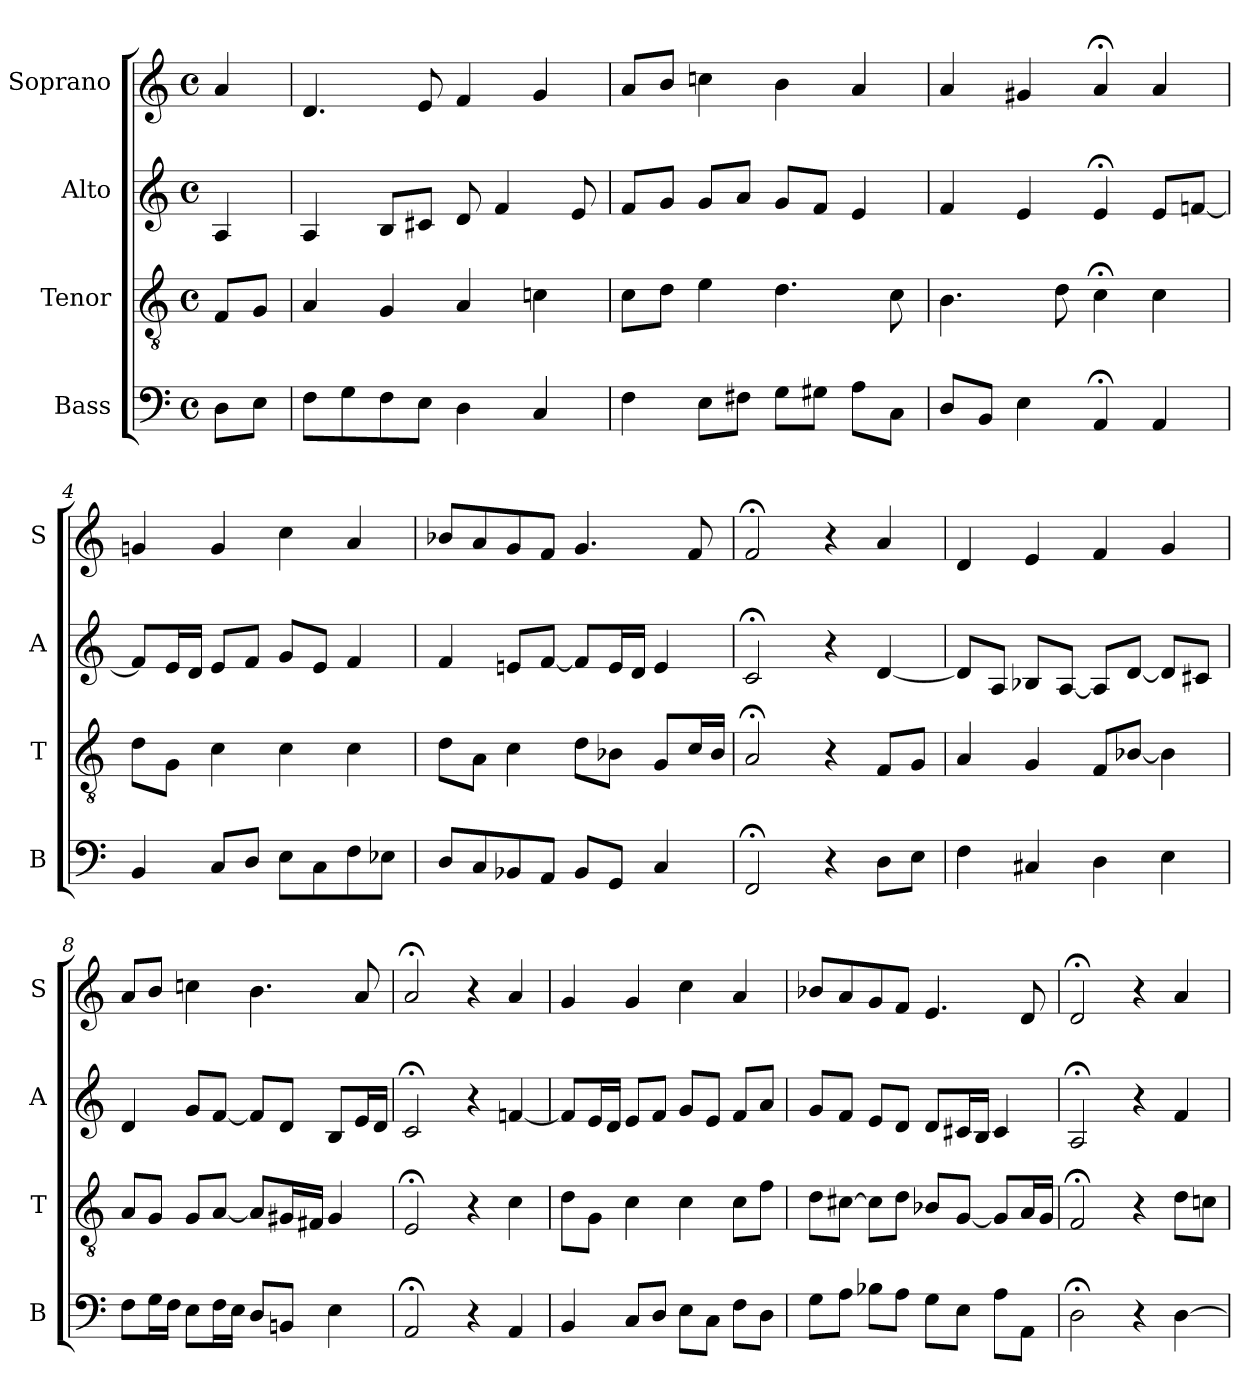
**kern	**kern	**kern	**kern
*part4	*part3	*part2	*part1
*staff4	*staff3	*staff2	*staff1
*I"Bass	*I"Tenor	*I"Alto	*I"Soprano
*I'B	*I'T	*I'A	*I'S
*clefF4	*clefGv2	*clefG2	*clefG2
*k[]	*k[]	*k[]	*k[]
*D:dor	*D:dor	*D:dor	*D:dor
*M4/4	*M4/4	*M4/4	*M4/4
*met(c)	*met(c)	*met(c)	*met(c)
*MM100	*MM100	*MM100	*MM100
=	=	=	=
8DL	8FL	4A	4a
8EJ	8GJ	.	.
=1	=1	=1	=1
8FL	4A	4A	4.d
8G	.	.	.
8F	4G	8BL	.
8EJ	.	8c#XJ	8e
4D	4A	8d	4f
.	.	4f	.
4C	4cn	.	4g
.	.	8e	.
=2	=2	=2	=2
4F	8cL	8fL	8aL
.	8dJ	8gJ	8bJ
8EL	4e	8gL	4ccn
8F#XJ	.	8aJ	.
8GL	4.d	8gL	4b
8G#XJ	.	8fJ	.
8AL	.	4e	4a
8CJ	8c	.	.
=3	=3	=3	=3
8DL	4.B	4f	4a
8BBJ	.	.	.
4E	.	4e	4g#X
.	8d	.	.
4AA;<	4c;<	4e;<	4a;<
4AA	4c	8eL	4a
.	.	[8fnJ	.
=4	=4	=4	=4
4BB	8dL	8fL]	4gn
.	8GJ	16eL	.
.	.	16dJJ	.
8CL	4c	8eL	4g
8DJ	.	8fJ	.
8EL	4c	8gL	4cc
8C	.	8eJ	.
8F	4c	4f	4a
8E-XJ	.	.	.
=5	=5	=5	=5
8DL	8dL	4f	8b-XL
8C	8AJ	.	8a
8BB-X	4c	8enL	8g
8AAJ	.	[8fJ	8fJ
8BB-L	8dL	8fL]	4.g
8GGJ	8B-XJ	16eL	.
.	.	16dJJ	.
4C	8GL	4e	.
.	16cL	.	8f
.	16B-JJ	.	.
=6	=6	=6	=6
2FF;<	2A;<	2c;<	2f;<
4r	4r	4r	4r
8DL	8FL	[4d	4a
8EJ	8GJ	.	.
=7	=7	=7	=7
4F	4A	8dL]	4d
.	.	8AJ	.
4C#X	4G	8B-XL	4e
.	.	[8AJ	.
4D	8FL	8AL]	4f
.	[8B-XJ	[8dJ	.
4E	4B-]	8dL]	4g
.	.	8c#XJ	.
=8	=8	=8	=8
8FL	8AL	4d	8aL
16GL	8GJ	.	8bJ
16FJJ	.	.	.
8EL	8GL	8gL	4ccn
16FL	[8AJ	[8fJ	.
16EJJ	.	.	.
8DL	8AL]	8fL]	4.b
8BBnJ	16G#XL	8dJ	.
.	16F#XJJ	.	.
4E	4G#	8BL	.
.	.	16eL	8a
.	.	16dJJ	.
=9	=9	=9	=9
2AA;<	2E;<	2c;<	2a;<
4r	4r	4r	4r
4AA	4c	[4fn	4a
=10	=10	=10	=10
4BB	8dL	8fL]	4g
.	8GJ	16eL	.
.	.	16dJJ	.
8CL	4c	8eL	4g
8DJ	.	8fJ	.
8EL	4c	8gL	4cc
8CJ	.	8eJ	.
8FL	8cL	8fL	4a
8DJ	8fJ	8aJ	.
=11	=11	=11	=11
8GL	8dL	8gL	8b-XL
8AiJ	[8c#XiJ	8fiJ	8ai
8B-XL	8c#L]	8eL	8g
8AJ	8dJ	8dJ	8fJ
8GL	8B-XL	8dL	4.e
8EJ	[8GJ	16c#XL	.
.	.	16BJJ	.
8AL	8GL]	4c#	.
8AAJ	16AL	.	8d
.	16GJJ	.	.
=12	=12	=12	=12
2D;<	2F;<	2A;<	2d;<
4r	4r	4r	4r
[4D	8dL	4f	4a
.	8cnJ	.	.
=	=	=	=
*-	*-	*-	*-
